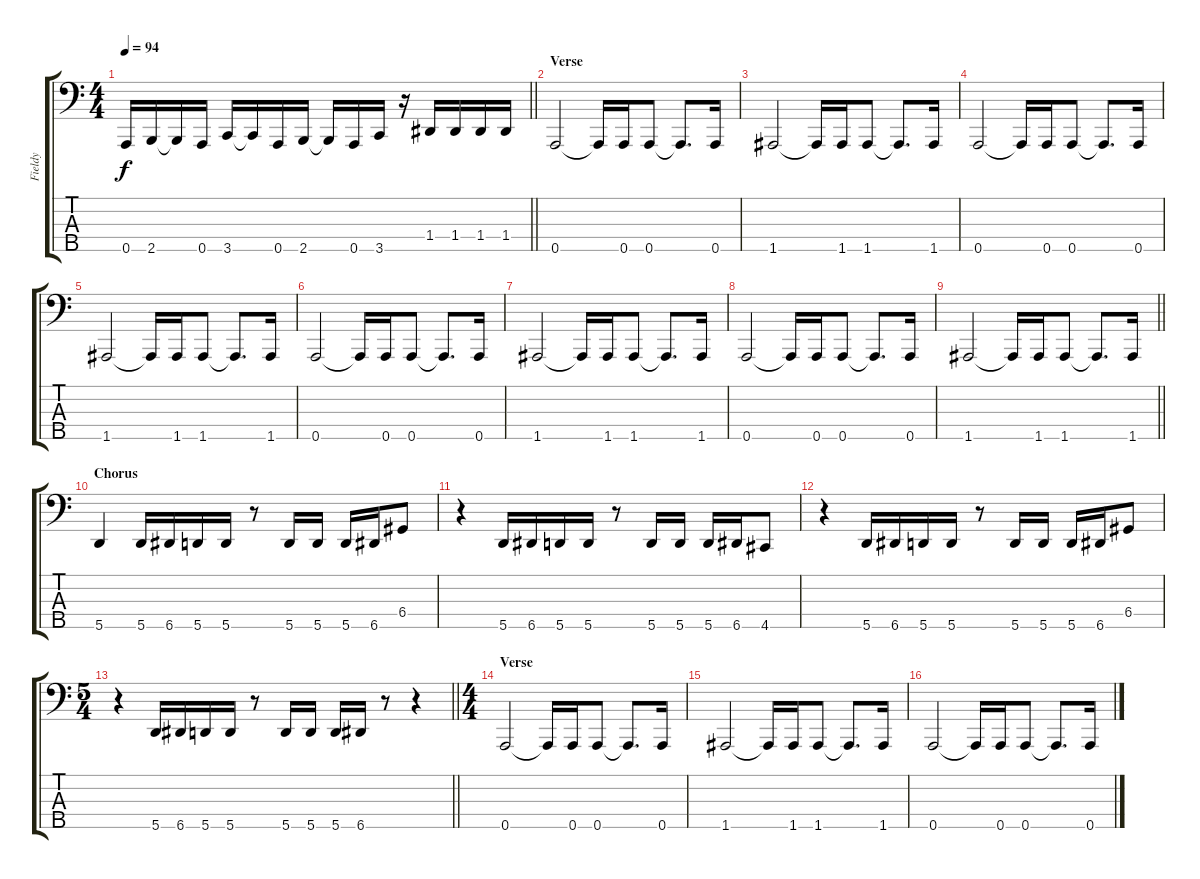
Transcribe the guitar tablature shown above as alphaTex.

\track ("Fieldy" "Fieldy") {instrument electricbasspick}
\staff {score tabs}
\tuning (F2 C2 G1 D1 A0) {hide}
\ts (4 4)
\tempo 94
\clef f4
\barLineRight lightlight
\ks c
0.5.16{dy f} 2.5.16 2.5{t}.16 0.5.16 3.5.16 3.5{t}.16 0.5.16 2.5.16 2.5{t}.16 0.5.16 3.5.16 r.16 1.4.16 1.4.16 1.4.16 1.4.16 |
\section ("" "Verse")
0.5.2 0.5{t}.16 0.5.16 0.5.8 0.5{t}.8{d} 0.5.16 |
1.5.2 1.5{t}.16 1.5.16 1.5.8 1.5{t}.8{d} 1.5.16 |
0.5.2 0.5{t}.16 0.5.16 0.5.8 0.5{t}.8{d} 0.5.16 |
1.5.2 1.5{t}.16 1.5.16 1.5.8 1.5{t}.8{d} 1.5.16 |
0.5.2 0.5{t}.16 0.5.16 0.5.8 0.5{t}.8{d} 0.5.16 |
1.5.2 1.5{t}.16 1.5.16 1.5.8 1.5{t}.8{d} 1.5.16 |
0.5.2 0.5{t}.16 0.5.16 0.5.8 0.5{t}.8{d} 0.5.16 |
\barLineRight lightlight
1.5.2 1.5{t}.16 1.5.16 1.5.8 1.5{t}.8{d} 1.5.16 |
\section ("" "Chorus")
5.5.4 5.5.16 6.5.16 5.5.16 5.5.16 r.8 5.5.16 5.5.16 5.5.16 6.5.16 6.4.8 |
r.4 5.5.16 6.5.16 5.5.16 5.5.16 r.8 5.5.16 5.5.16 5.5.16 6.5.16 4.5.8 |
r.4 5.5.16 6.5.16 5.5.16 5.5.16 r.8 5.5.16 5.5.16 5.5.16 6.5.16 6.4.8 |
\ts (5 4)
\barLineRight lightlight
r.4 5.5.16 6.5.16 5.5.16 5.5.16 r.8 5.5.16 5.5.16 5.5.16 6.5.16 r.8 r.4 |
\ts (4 4)
\section ("" "Verse")
0.5.2 0.5{t}.16 0.5.16 0.5.8 0.5{t}.8{d} 0.5.16 |
1.5.2 1.5{t}.16 1.5.16 1.5.8 1.5{t}.8{d} 1.5.16 |
0.5.2 0.5{t}.16 0.5.16 0.5.8 0.5{t}.8{d} 0.5.16
